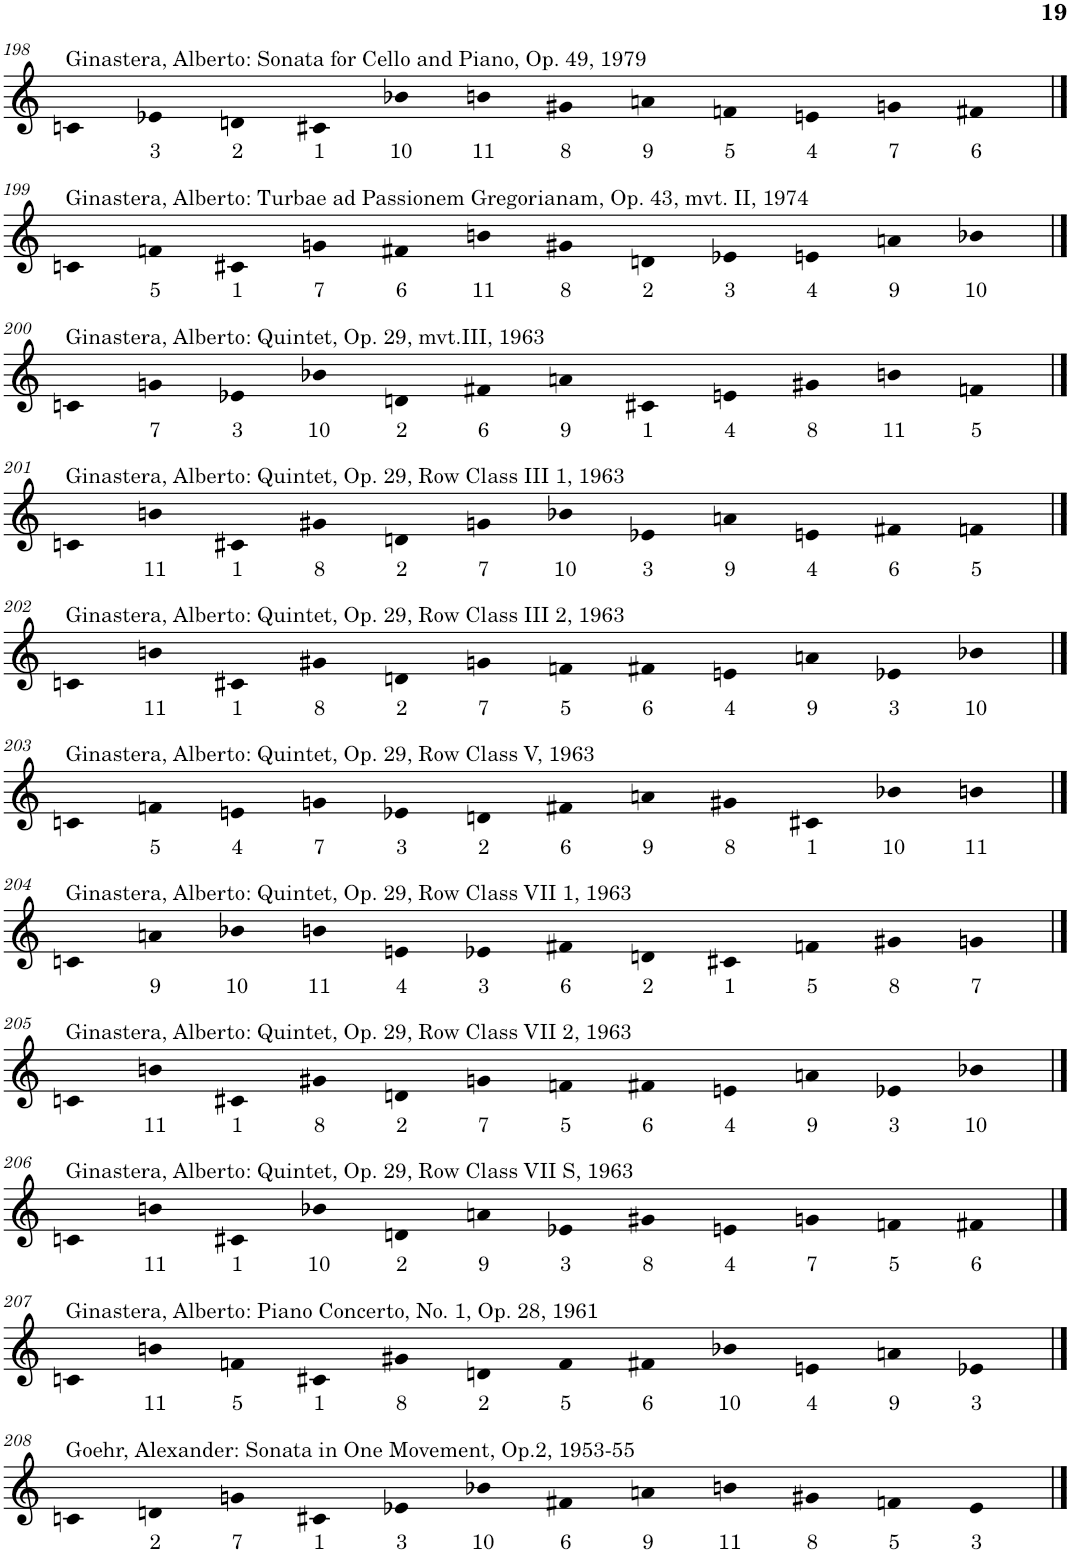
**kern	**text
*part1	*part1
*staff1	*staff1
*I"Piano	*
*I'Pno	*
!!LO:PB:g=z
*clefG2	*
*k[]	*
*M12/4	*
=198	=198
!LO:TX:a:t=Ginastera, Alberto&colon; Sonata for Cello and Piano, Op. 49, 1979	!
4cn	.
!	!LO:LY:b
4e-X	3
!	!LO:LY:b
4dn	2
!	!LO:LY:b
4c#X	1
!	!LO:LY:b
4b-X	10
!	!LO:LY:b
4bn	11
!	!LO:LY:b
4g#X	8
!	!LO:LY:b
4an	9
!	!LO:LY:b
4fn	5
!	!LO:LY:b
4en	4
!	!LO:LY:b
4gn	7
!	!LO:LY:b
4f#X	6
!!LO:LB:g=z
==199	==199
!LO:TX:a:t=Ginastera, Alberto&colon; Turbae ad Passionem Gregorianam, Op. 43, mvt. II, 1974	!
4cn	.
!	!LO:LY:b
4fn	5
!	!LO:LY:b
4c#X	1
!	!LO:LY:b
4gn	7
!	!LO:LY:b
4f#X	6
!	!LO:LY:b
4bn	11
!	!LO:LY:b
4g#X	8
!	!LO:LY:b
4dn	2
!	!LO:LY:b
4e-X	3
!	!LO:LY:b
4en	4
!	!LO:LY:b
4an	9
!	!LO:LY:b
4b-X	10
!!LO:LB:g=z
==200	==200
!LO:TX:a:t=Ginastera, Alberto&colon; Quintet, Op. 29, mvt.III, 1963	!
4cn	.
!	!LO:LY:b
4gn	7
!	!LO:LY:b
4e-X	3
!	!LO:LY:b
4b-X	10
!	!LO:LY:b
4dn	2
!	!LO:LY:b
4f#X	6
!	!LO:LY:b
4an	9
!	!LO:LY:b
4c#X	1
!	!LO:LY:b
4en	4
!	!LO:LY:b
4g#X	8
!	!LO:LY:b
4bn	11
!	!LO:LY:b
4fn	5
!!LO:LB:g=z
==201	==201
!LO:TX:a:t=Ginastera, Alberto&colon; Quintet, Op. 29, Row Class III 1, 1963	!
4cn	.
!	!LO:LY:b
4bn	11
!	!LO:LY:b
4c#X	1
!	!LO:LY:b
4g#X	8
!	!LO:LY:b
4dn	2
!	!LO:LY:b
4gn	7
!	!LO:LY:b
4b-X	10
!	!LO:LY:b
4e-X	3
!	!LO:LY:b
4an	9
!	!LO:LY:b
4en	4
!	!LO:LY:b
4f#X	6
!	!LO:LY:b
4fn	5
!!LO:LB:g=z
==202	==202
!LO:TX:a:t=Ginastera, Alberto&colon; Quintet, Op. 29, Row Class III 2, 1963	!
4cn	.
!	!LO:LY:b
4bn	11
!	!LO:LY:b
4c#X	1
!	!LO:LY:b
4g#X	8
!	!LO:LY:b
4dn	2
!	!LO:LY:b
4gn	7
!	!LO:LY:b
4fn	5
!	!LO:LY:b
4f#X	6
!	!LO:LY:b
4en	4
!	!LO:LY:b
4an	9
!	!LO:LY:b
4e-X	3
!	!LO:LY:b
4b-X	10
!!LO:LB:g=z
==203	==203
!LO:TX:a:t=Ginastera, Alberto&colon; Quintet, Op. 29, Row Class V, 1963	!
4cn	.
!	!LO:LY:b
4fn	5
!	!LO:LY:b
4en	4
!	!LO:LY:b
4gn	7
!	!LO:LY:b
4e-X	3
!	!LO:LY:b
4dn	2
!	!LO:LY:b
4f#X	6
!	!LO:LY:b
4an	9
!	!LO:LY:b
4g#X	8
!	!LO:LY:b
4c#X	1
!	!LO:LY:b
4b-X	10
!	!LO:LY:b
4bn	11
!!LO:LB:g=z
==204	==204
!LO:TX:a:t=Ginastera, Alberto&colon; Quintet, Op. 29, Row Class VII 1, 1963	!
4cn	.
!	!LO:LY:b
4an	9
!	!LO:LY:b
4b-X	10
!	!LO:LY:b
4bn	11
!	!LO:LY:b
4en	4
!	!LO:LY:b
4e-X	3
!	!LO:LY:b
4f#X	6
!	!LO:LY:b
4dn	2
!	!LO:LY:b
4c#X	1
!	!LO:LY:b
4fn	5
!	!LO:LY:b
4g#X	8
!	!LO:LY:b
4gn	7
!!LO:LB:g=z
==205	==205
!LO:TX:a:t=Ginastera, Alberto&colon; Quintet, Op. 29, Row Class VII 2, 1963	!
4cn	.
!	!LO:LY:b
4bn	11
!	!LO:LY:b
4c#X	1
!	!LO:LY:b
4g#X	8
!	!LO:LY:b
4dn	2
!	!LO:LY:b
4gn	7
!	!LO:LY:b
4fn	5
!	!LO:LY:b
4f#X	6
!	!LO:LY:b
4en	4
!	!LO:LY:b
4an	9
!	!LO:LY:b
4e-X	3
!	!LO:LY:b
4b-X	10
!!LO:LB:g=z
==206	==206
!LO:TX:a:t=Ginastera, Alberto&colon; Quintet, Op. 29, Row Class VII S, 1963	!
4cn	.
!	!LO:LY:b
4bn	11
!	!LO:LY:b
4c#X	1
!	!LO:LY:b
4b-X	10
!	!LO:LY:b
4dn	2
!	!LO:LY:b
4an	9
!	!LO:LY:b
4e-X	3
!	!LO:LY:b
4g#X	8
!	!LO:LY:b
4en	4
!	!LO:LY:b
4gn	7
!	!LO:LY:b
4fn	5
!	!LO:LY:b
4f#X	6
!!LO:LB:g=z
==207	==207
!LO:TX:a:t=Ginastera, Alberto&colon; Piano Concerto, No. 1, Op. 28, 1961	!
4cn	.
!	!LO:LY:b
4bn	11
!	!LO:LY:b
4fn	5
!	!LO:LY:b
4c#X	1
!	!LO:LY:b
4g#X	8
!	!LO:LY:b
4dn	2
!	!LO:LY:b
4f	5
!	!LO:LY:b
4f#X	6
!	!LO:LY:b
4b-X	10
!	!LO:LY:b
4en	4
!	!LO:LY:b
4an	9
!	!LO:LY:b
4e-X	3
!!LO:LB:g=z
==208	==208
!LO:TX:a:t=Goehr, Alexander&colon; Sonata in One Movement, Op.2, 1953-55	!
4cn	.
!	!LO:LY:b
4dn	2
!	!LO:LY:b
4gn	7
!	!LO:LY:b
4c#X	1
!	!LO:LY:b
4e-X	3
!	!LO:LY:b
4b-X	10
!	!LO:LY:b
4f#X	6
!	!LO:LY:b
4an	9
!	!LO:LY:b
4bn	11
!	!LO:LY:b
4g#X	8
!	!LO:LY:b
4fn	5
!	!LO:LY:b
4e-	3
==	==
*-	*-
